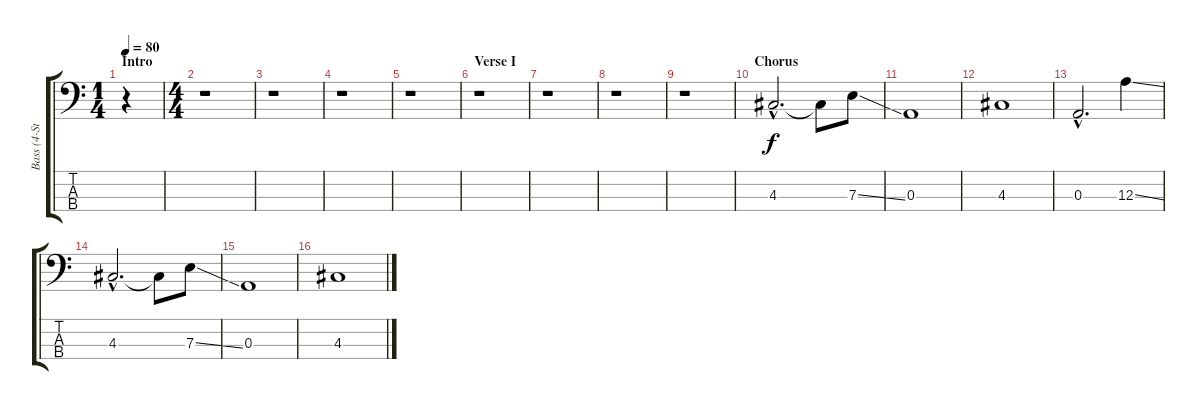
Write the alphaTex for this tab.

\track ("Bass (4-String Fretless)" "Bass (4-St") {instrument fretlessbass}
\staff {score tabs}
\tuning (G2 D2 A1 E1) {hide}
\ts (1 4)
\section ("" "Intro")
\tempo 80
\clef f4
\ks c
r.4{dy f instrument fretlessbass} |
\ts (4 4)
r.1 |
r.1 |
r.1 |
r.1 |
\section ("" "Verse I")
r.1 |
r.1 |
r.1 |
r.1 |
\section ("" "Chorus")
4.3{hac}.2{d} 4.3{t}.8 7.3{ss}.8 |
0.3.1 |
4.3.1 |
0.3{hac}.2{d} 12.3{ss}.4 |
4.3{hac}.2{d} 4.3{t}.8 7.3{ss}.8 |
0.3.1 |
4.3.1
